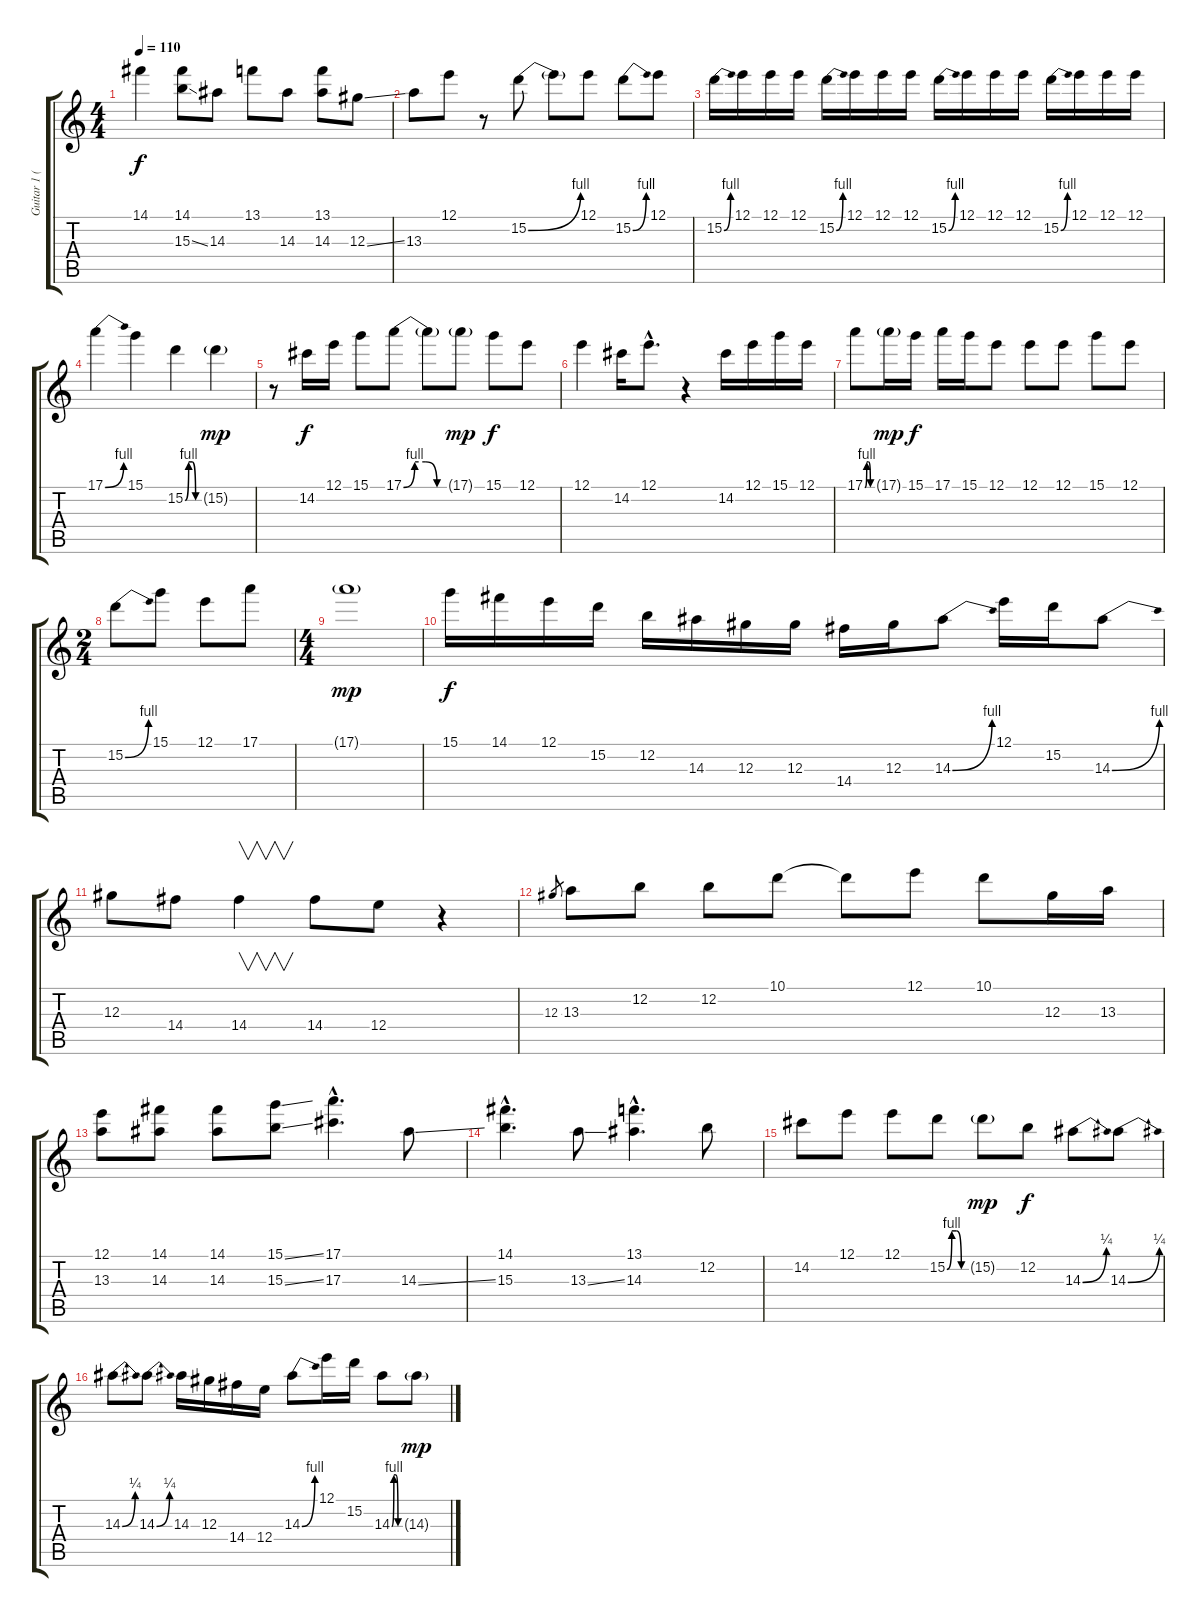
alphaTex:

\track ("Guitar 1 (Wah-Wah & Slide)" "Guitar 1 (") {instrument electricguitarclean}
\staff {score tabs}
\tuning (E4 B3 Ab3 E3 B2 E2) {hide}
\ts (4 4)
\tempo 110
\clef g2
\ks c
14.1.4{dy f} (14.1 15.3{ss}).8 14.3.8 13.1.8 14.3.8 (13.1 14.3).8 12.3{ss}.8 |
13.3.8 12.1.8 r.8 15.2{be (bend 0 0 60 4)}.8 15.2{t}.8 12.1.8 15.2{be (bend 0 0 60 4)}.8 12.1.8 |
15.2{be (bend 0 0 60 4)}.16 12.1.16 12.1.16 12.1.16 15.2{be (bend 0 0 60 4)}.16 12.1.16 12.1.16 12.1.16 15.2{be (bend 0 0 60 4)}.16 12.1.16 12.1.16 12.1.16 15.2{be (bend 0 0 60 4)}.16 12.1.16 12.1.16 12.1.16 |
17.1{be (bend 0 0 60 4)}.4 15.1.4 15.2{be (custom 0 0 15 4 30 4 45 0 60 0)}.4 15.2{g}.4{dy mp} |
r.8 14.2.16{dy f} 12.1.16 15.1.8 17.1{be (custom 0 0 15 4 30 4 45 0 60 0)}.8 17.1{t}.8 17.1{g}.8{dy mp} 15.1.8{dy f} 12.1.8 |
12.1.4 14.2.16 12.1{hac}.8{d} r.4 14.2.16 12.1.16 15.1.16 12.1.16 |
17.1{be (custom 0 0 15 4 30 4 45 0 60 0)}.8 17.1{g}.16{dy mp} 15.1.16{dy f} 17.1.16 15.1.16 12.1.8 12.1.8 12.1.8 15.1.8 12.1.8 |
\ts (2 4)
15.2{be (bend 0 0 60 4)}.8 15.1.8 12.1.8 17.1.8 |
\ts (4 4)
17.1{g}.1{dy mp} |
15.1.16{dy f} 14.1.16 12.1.16 15.2.16 12.2.16 14.3.16 12.3.16 12.3.16 14.4.16 12.3.16 14.3{be (bend 0 0 60 4)}.8 12.1.16 15.2.16 14.3{be (bend 0 0 60 4)}.8 |
12.3.8 14.4.8 14.4.4{v} 14.4.8 12.4.8 r.4 |
12.3.8{gr} 13.3.8 12.2.8 12.2.8 10.1.8 10.1{t}.8 12.1.8 10.1.8 12.3.16 13.3.16 |
(12.1 13.3).8 (14.1 14.3).8 (14.1 14.3).8 (15.1{ss} 15.3{ss}).8 (17.1{hac} 17.3{hac}).4{d} 14.3{ss}.8 |
(14.1{hac} 15.3{hac}).4{d} 13.3{ss}.8 (13.1{hac} 14.3{hac}).4{d} 12.2.8 |
14.2.8 12.1.8 12.1.8 15.2{be (custom 0 0 15 4 30 4 45 0 60 0)}.8 15.2{g}.8{dy mp} 12.2.8{dy f} 14.3{be (bend 0 0 60 1)}.8 14.3{be (bend 0 0 60 1)}.8 |
14.3{be (bend 0 0 60 1)}.8 14.3{be (bend 0 0 60 1)}.8 14.3.16 12.3.16 14.4.16 12.4.16 14.3{be (bend 0 0 60 4)}.8 12.1.16 15.2.16 14.3{be (custom 0 0 15 4 30 4 45 0 60 0)}.8 14.3{g}.8{dy mp}
